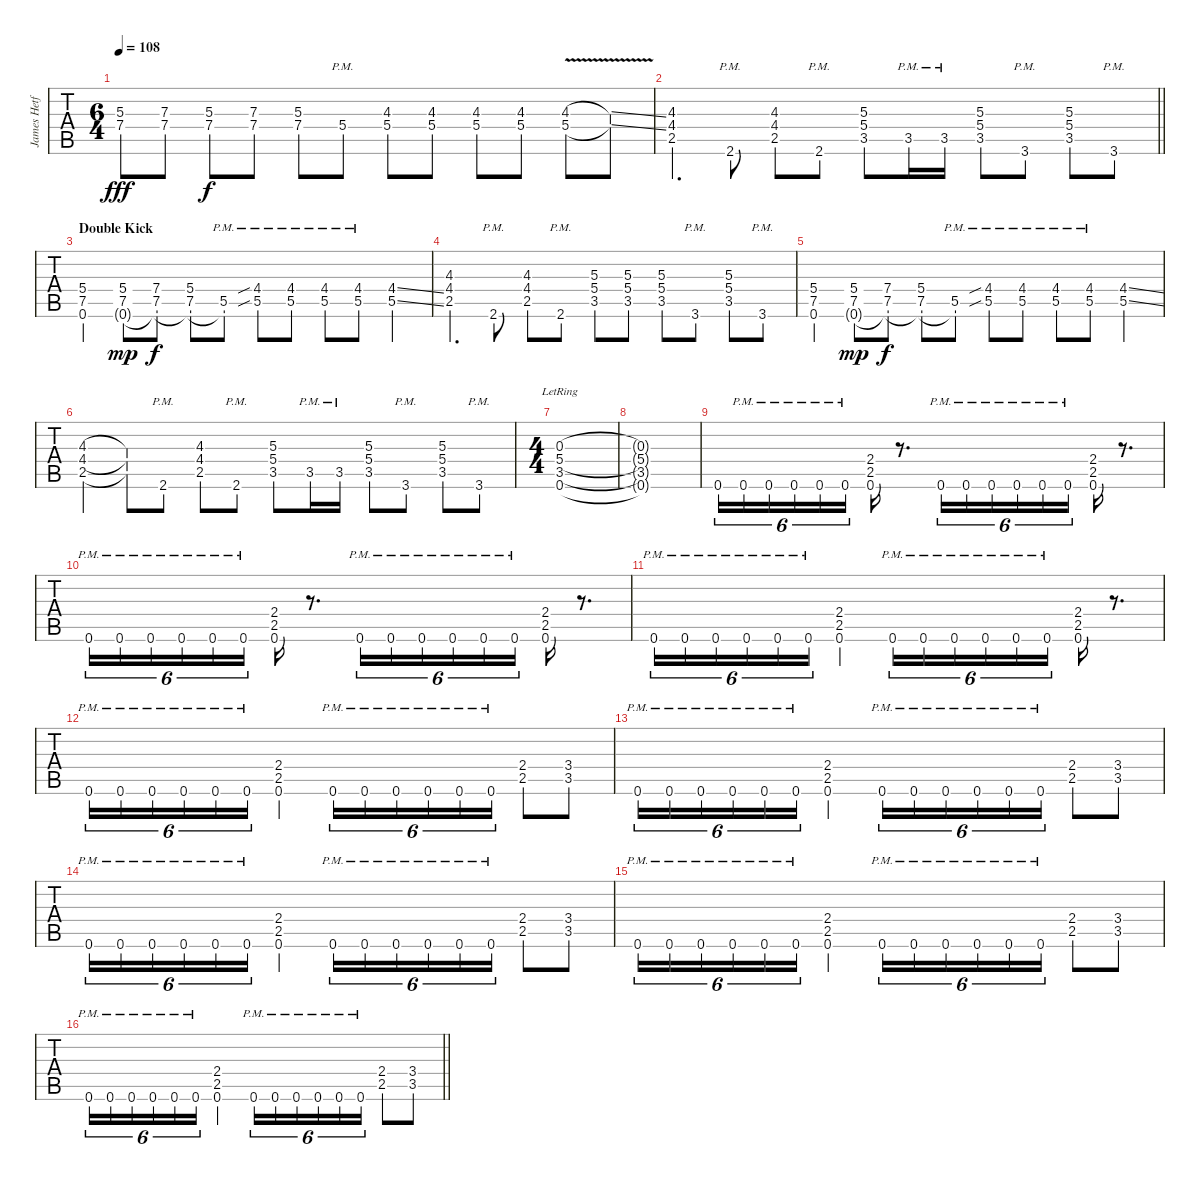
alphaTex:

\track ("James Hetfield" "James Hetf") {instrument electricguitarjazz}
\staff {tabs}
\tuning (E4 B3 G3 D3 A2 E2) {hide}
\ts (6 4)
\tempo 108
\clef g2
\ks c
(5.3{hac} 7.4{hac}).8{dy fff} (7.3{hac} 7.4{hac}).8 (5.3 7.4).8{dy f} (7.3 7.4).8 (5.3 7.4).8{beam merge} 5.4{pm}.8{beam split} (4.3 5.4).8{beam merge} (4.3 5.4).8 (4.3 5.4).8 (4.3 5.4).8 (4.3{v} 5.4{v}).8 (4.3{ss t} 5.4{ss t}).8 |
\barLineRight lightlight
(4.3 4.4 2.5).4{d} 2.6{pm}.8 (4.3 4.4 2.5).8 2.6{pm}.8 (5.3 5.4 3.5).8 3.5{pm}.16 3.5{pm}.16 (5.3 5.4 3.5).8 3.6{pm}.8 (5.3 5.4 3.5).8 3.6{pm}.8 |
\section ("" "Double Kick")
(5.4 7.5 0.6).4 (5.4 7.5 0.6{g}).8{dy mp} (7.4 7.5 0.6{t}).8{dy f} (5.4 7.5 0.6{t}).8 (5.5{pm} 0.6{t}).8 (4.4{sib pm} 5.5{sib pm}).8 (4.4{pm} 5.5{pm}).8 (4.4{pm} 5.5{pm}).8 (4.4{pm} 5.5{pm}).8 (4.4{ss} 5.5{ss}).4 |
(4.3 4.4 2.5).4{d} 2.6{pm}.8 (4.3 4.4 2.5).8 2.6{pm}.8 (5.3 5.4 3.5).8 (5.3 5.4 3.5).8 (5.3 5.4 3.5).8 3.6{pm}.8 (5.3 5.4 3.5).8 3.6{pm}.8 |
(5.4 7.5 0.6).4 (5.4 7.5 0.6{g}).8{dy mp} (7.4 7.5 0.6{t}).8{dy f} (5.4 7.5 0.6{t}).8 (5.5{pm} 0.6{t}).8 (4.4{sib pm} 5.5{sib pm}).8 (4.4{pm} 5.5{pm}).8 (4.4{pm} 5.5{pm}).8 (4.4{pm} 5.5{pm}).8 (4.4{ss} 5.5{ss}).4 |
(4.3 4.4 2.5).4 (4.3{t} 4.4{t} 2.5{t}).8 2.6{pm}.8 (4.3 4.4 2.5).8 2.6{pm}.8 (5.3 5.4 3.5).8 3.5{pm}.16 3.5{pm}.16 (5.3 5.4 3.5).8 3.6{pm}.8 (5.3 5.4 3.5).8 3.6{pm}.8 |
\ts (4 4)
(0.3{lr} 5.4 3.5 0.6).1 |
(0.3{t} 5.4{t} 3.5{t} 0.6{t}).1 |
0.6.16{tu (6 4)} 0.6{pm}.16{tu (6 4)} 0.6{pm}.16{tu (6 4)} 0.6{pm}.16{tu (6 4)} 0.6{pm}.16{tu (6 4)} 0.6{pm}.16{tu (6 4)} (2.4 2.5 0.6).16 r.8{d} 0.6{pm}.16{tu (6 4)} 0.6{pm}.16{tu (6 4)} 0.6{pm}.16{tu (6 4)} 0.6{pm}.16{tu (6 4)} 0.6{pm}.16{tu (6 4)} 0.6{pm}.16{tu (6 4)} (2.4 2.5 0.6).16 r.8{d} |
0.6{pm}.16{tu (6 4)} 0.6{pm}.16{tu (6 4)} 0.6{pm}.16{tu (6 4)} 0.6{pm}.16{tu (6 4)} 0.6{pm}.16{tu (6 4)} 0.6{pm}.16{tu (6 4)} (2.4 2.5 0.6).16 r.8{d} 0.6{pm}.16{tu (6 4)} 0.6{pm}.16{tu (6 4)} 0.6{pm}.16{tu (6 4)} 0.6{pm}.16{tu (6 4)} 0.6{pm}.16{tu (6 4)} 0.6{pm}.16{tu (6 4)} (2.4 2.5 0.6).16 r.8{d} |
0.6{pm}.16{tu (6 4)} 0.6{pm}.16{tu (6 4)} 0.6{pm}.16{tu (6 4)} 0.6{pm}.16{tu (6 4)} 0.6{pm}.16{tu (6 4)} 0.6{pm}.16{tu (6 4)} (2.4 2.5 0.6).4 0.6{pm}.16{tu (6 4)} 0.6{pm}.16{tu (6 4)} 0.6{pm}.16{tu (6 4)} 0.6{pm}.16{tu (6 4)} 0.6{pm}.16{tu (6 4)} 0.6{pm}.16{tu (6 4)} (2.4 2.5 0.6).16 r.8{d} |
0.6{pm}.16{tu (6 4)} 0.6{pm}.16{tu (6 4)} 0.6{pm}.16{tu (6 4)} 0.6{pm}.16{tu (6 4)} 0.6{pm}.16{tu (6 4)} 0.6{pm}.16{tu (6 4)} (2.4 2.5 0.6).4 0.6{pm}.16{tu (6 4)} 0.6{pm}.16{tu (6 4)} 0.6{pm}.16{tu (6 4)} 0.6{pm}.16{tu (6 4)} 0.6{pm}.16{tu (6 4)} 0.6{pm}.16{tu (6 4)} (2.4 2.5).8 (3.4 3.5).8 |
0.6{pm}.16{tu (6 4)} 0.6{pm}.16{tu (6 4)} 0.6{pm}.16{tu (6 4)} 0.6{pm}.16{tu (6 4)} 0.6{pm}.16{tu (6 4)} 0.6{pm}.16{tu (6 4)} (2.4 2.5 0.6).4 0.6{pm}.16{tu (6 4)} 0.6{pm}.16{tu (6 4)} 0.6{pm}.16{tu (6 4)} 0.6{pm}.16{tu (6 4)} 0.6{pm}.16{tu (6 4)} 0.6{pm}.16{tu (6 4)} (2.4 2.5).8 (3.4 3.5).8 |
0.6{pm}.16{tu (6 4)} 0.6{pm}.16{tu (6 4)} 0.6{pm}.16{tu (6 4)} 0.6{pm}.16{tu (6 4)} 0.6{pm}.16{tu (6 4)} 0.6{pm}.16{tu (6 4)} (2.4 2.5 0.6).4 0.6{pm}.16{tu (6 4)} 0.6{pm}.16{tu (6 4)} 0.6{pm}.16{tu (6 4)} 0.6{pm}.16{tu (6 4)} 0.6{pm}.16{tu (6 4)} 0.6{pm}.16{tu (6 4)} (2.4 2.5).8 (3.4 3.5).8 |
0.6{pm}.16{tu (6 4)} 0.6{pm}.16{tu (6 4)} 0.6{pm}.16{tu (6 4)} 0.6{pm}.16{tu (6 4)} 0.6{pm}.16{tu (6 4)} 0.6{pm}.16{tu (6 4)} (2.4 2.5 0.6).4 0.6{pm}.16{tu (6 4)} 0.6{pm}.16{tu (6 4)} 0.6{pm}.16{tu (6 4)} 0.6{pm}.16{tu (6 4)} 0.6{pm}.16{tu (6 4)} 0.6{pm}.16{tu (6 4)} (2.4 2.5).8 (3.4 3.5).8 |
\barLineRight lightlight
0.6{pm}.16{tu (6 4)} 0.6{pm}.16{tu (6 4)} 0.6{pm}.16{tu (6 4)} 0.6{pm}.16{tu (6 4)} 0.6{pm}.16{tu (6 4)} 0.6{pm}.16{tu (6 4)} (2.4 2.5 0.6).4 0.6{pm}.16{tu (6 4)} 0.6{pm}.16{tu (6 4)} 0.6{pm}.16{tu (6 4)} 0.6{pm}.16{tu (6 4)} 0.6{pm}.16{tu (6 4)} 0.6{pm}.16{tu (6 4)} (2.4 2.5).8 (3.4 3.5).8
